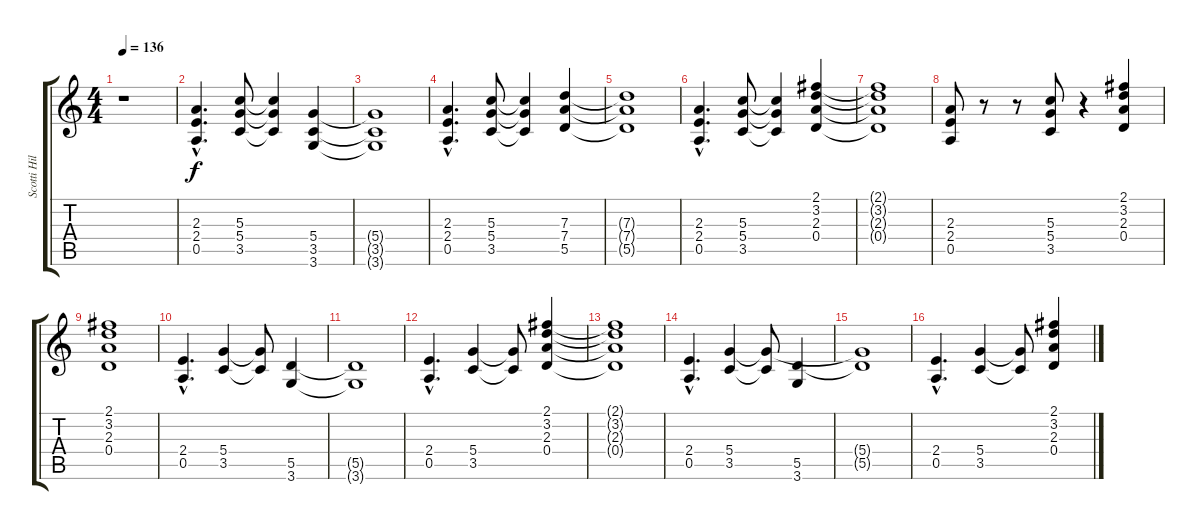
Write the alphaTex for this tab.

\track ("Scotti Hill" "Scotti Hil") {instrument distortionguitar}
\staff {score tabs}
\tuning (E4 B3 G3 D3 A2 E2) {hide}
\ts (4 4)
\tempo 136
\clef g2
\ks c
r.1{dy f} |
(2.3{hac} 2.4{hac} 0.5{hac}).4{d} (5.3 5.4 3.5).8 (5.3{t} 5.4{t} 3.5{t}).4 (5.4 3.5 3.6).4 |
(5.4{t} 3.5{t} 3.6{t}).1 |
(2.3{hac} 2.4{hac} 0.5{hac}).4{d} (5.3 5.4 3.5).8 (5.3{t} 5.4{t} 3.5{t}).4 (7.3 7.4 5.5).4 |
(7.3{t} 7.4{t} 5.5{t}).1 |
(2.3{hac} 2.4{hac} 0.5{hac}).4{d} (5.3 5.4 3.5).8 (5.3{t} 5.4{t} 3.5{t}).4 (2.1 3.2 2.3 0.4).4 |
(2.1{t} 3.2{t} 2.3{t} 0.4{t}).1 |
(2.3 2.4 0.5).8 r.8 r.8 (5.3 5.4 3.5).8 r.4 (2.1 3.2 2.3 0.4).4 |
(2.1 3.2 2.3 0.4).1 |
(2.4{hac} 0.5{hac}).4{d} (5.4 3.5).4 (5.4{t} 3.5{t}).8 (5.5 3.6).4 |
(5.5{t} 3.6{t}).1 |
(2.4{hac} 0.5{hac}).4{d} (5.4 3.5).4 (5.4{t} 3.5{t}).8 (2.1 3.2 2.3 0.4).4 |
(2.1{t} 3.2{t} 2.3{t} 0.4{t}).1 |
(2.4{hac} 0.5{hac}).4{d} (5.4 3.5).4 (5.4{t} 3.5{t}).8 (5.5 3.6).4 |
(5.4{t} 5.5{t}).1 |
(2.4{hac} 0.5{hac}).4{d} (5.4 3.5).4 (5.4{t} 3.5{t}).8 (2.1 3.2 2.3 0.4).4
